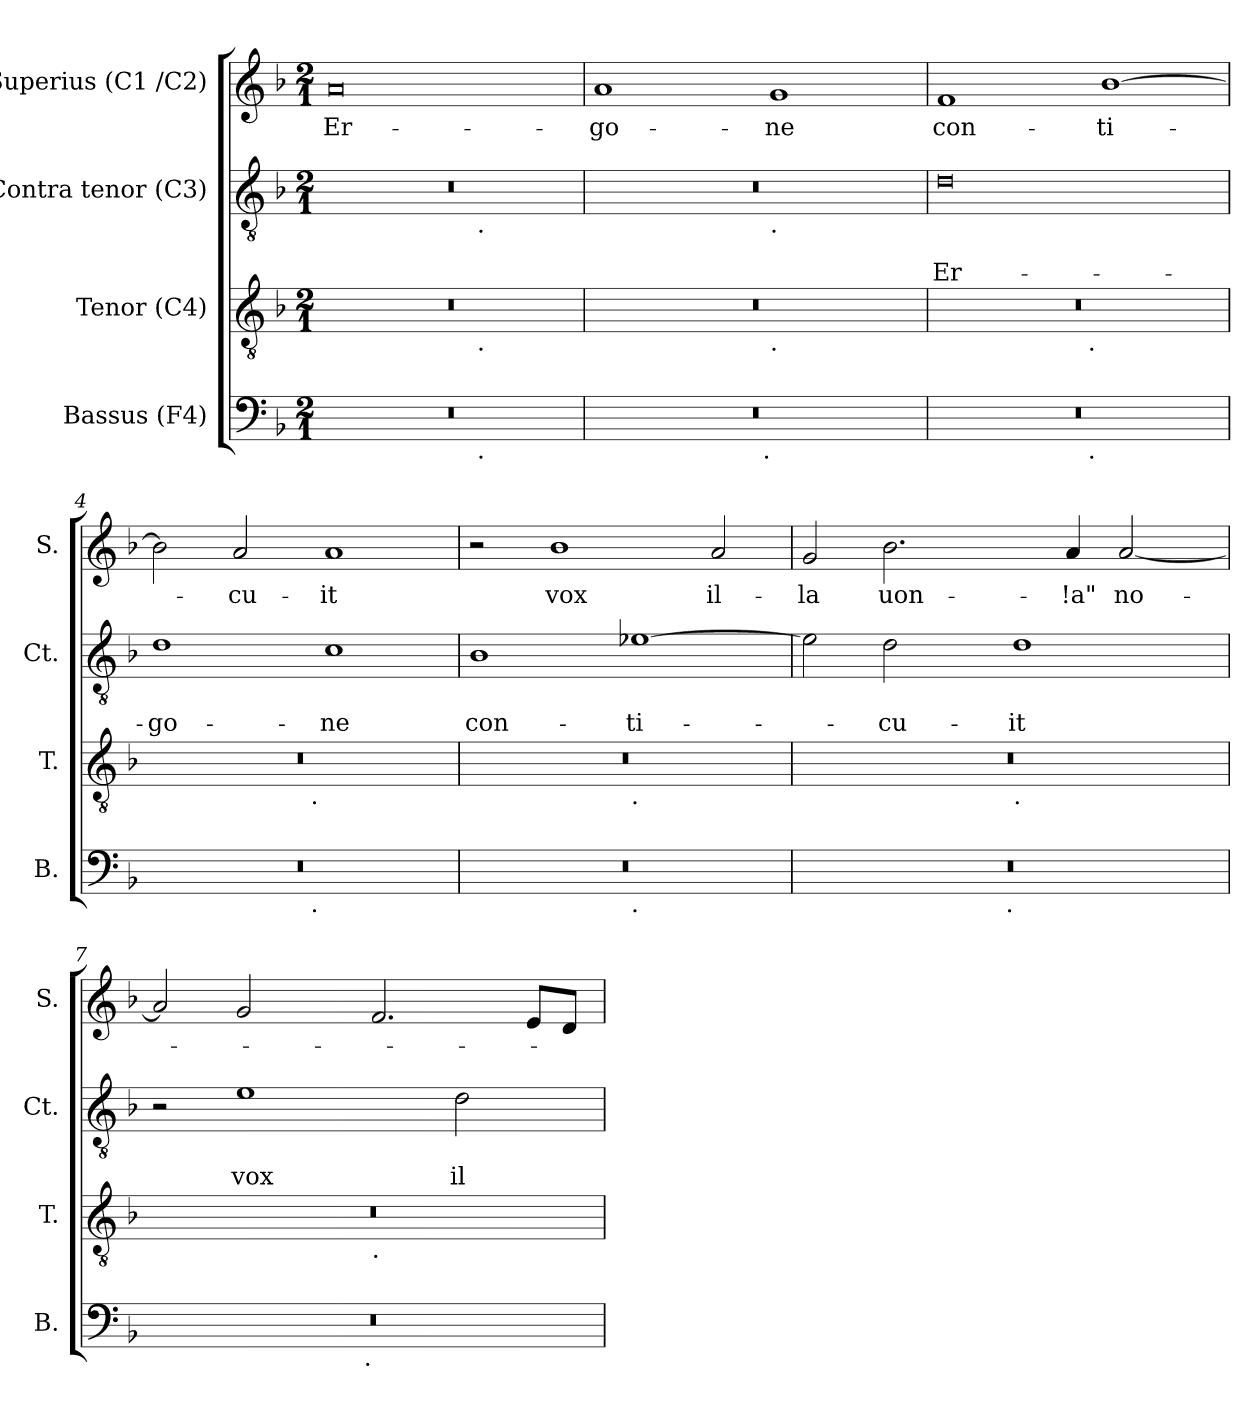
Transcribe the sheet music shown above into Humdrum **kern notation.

**kern	**kern	**kern	**text	**text	**kern	**text
*part4	*part3	*part2	*part2	*part2	*part1	*part1
*staff4	*staff3	*staff2	*staff2	*staff2	*staff1	*staff1
*I"Bassus (F4)	*I"Tenor (C4)	*I"Contra tenor (C3)	*	*	*I"Superius (C1 /C2)	*
*I'B.	*I'T.	*I'Ct.	*	*	*I'S.	*
*clefF4	*clefGv2	*clefGv2	*	*	*clefG2	*
*k[b-]	*k[b-]	*k[b-]	*	*	*k[b-]	*
*F:	*F:	*F:	*	*	*F:	*
*M2/1	*M2/1	*M2/1	*	*	*M2/1	*
=1	=1	=1	=1	=1	=1	=1
!	!	!	!	!	!	!LO:LY:b:rj
*^	*^	*^	*	*	*	*
0r	1ryy	0r	1ryy	0r	1ryy	.	.	0a	Er-
.	8ryy	.	8ryy	.	8ryy	.	.	.	.
!	!	!	!	!	!LO:TX:b:t=.	!	!	!	!
!	!	!	!LO:TX:b:t=.	!	!	!	!	!	!
!	!LO:TX:b:t=.	!	!	!	!	!	!	!	!
.	2..ryy	.	2..ryy	.	2..ryy	.	.	.	.
=2	=2	=2	=2	=2	=2	=2	=2	=2	=2
!	!	!	!	!	!	!	!	!	!LO:LY:b
0r	3%2ryy	0r	1ryy	0r	1ryy	.	.	1a	-go-
.	6ryy	.	.	.	.	.	.	.	.
.	12...ryy	.	.	.	.	.	.	.	.
!	!LO:TX:b:t=.	!	!	!	!	!	!	!	!
.	3%2ryy	.	.	.	.	.	.	.	.
!	!	!	!	!	!LO:TX:b:t=.	!	!	!	!
!	!	!	!LO:TX:b:t=.	!	!	!	!	!	!
!	!	!	!	!	!	!	!	!	!LO:LY:b
.	.	.	1ryy	.	1ryy	.	.	1g	-ne
.	3ryy	.	.	.	.	.	.	.	.
.	96ryy	.	.	.	.	.	.	.	.
=3	=3	=3	=3	=3	=3	=3	=3	=3	=3
!	!	!	!	!	!	!	!LO:LY:b:rj	!	!LO:LY:b
*	*	*	*	*v	*v	*	*	*	*
0r	2ryy	0r	2ryy	0d	.	Er-	1f	con-
.	4...ryy	.	4...ryy	.	.	.	.	.
!	!	!	!LO:TX:b:t=.	!	!	!	!	!
!	!LO:TX:b:t=.	!	!	!	!	!	!	!
.	1ryy	.	1ryy	.	.	.	.	.
!	!	!	!	!	!	!	!	!LO:LY:b
.	.	.	.	.	.	.	[>1b-	-ti-
.	32ryy	.	32ryy	.	.	.	.	.
=4	=4	=4	=4	=4	=4	=4	=4	=4
!	!	!	!	!	!	!LO:LY:b	!	!
0r	2ryy	0r	2ryy	1d	.	-go-	2b-\]	.
!	!	!	!	!	!	!	!	!LO:LY:b
.	4...ryy	.	4...ryy	.	.	.	2a/	-cu-
!	!	!	!LO:TX:b:t=.	!	!	!	!	!
!	!LO:TX:b:t=.	!	!	!	!	!	!	!
.	1ryy	.	1ryy	.	.	.	.	.
!	!	!	!	!	!	!LO:LY:b	!	!LO:LY:b
.	.	.	.	1c	.	-ne	1a	-it
.	32ryy	.	32ryy	.	.	.	.	.
!!LO:LB:g=z
=5	=5	=5	=5	=5	=5	=5	=5	=5
!	!	!	!	!	!	!LO:LY:b	!	!
0r	1ryy	0r	1ryy	1B-	.	con-	2r	.
!	!	!	!	!	!	!	!	!LO:LY:b
.	.	.	.	.	.	.	1b-	vox
!	!	!	!LO:TX:b:t=.	!	!	!	!	!
!	!LO:TX:b:t=.	!	!	!	!	!	!	!
!	!	!	!	!	!	!LO:LY:b	!	!
.	1ryy	.	1ryy	[>1e-	.	-ti-	.	.
!	!	!	!	!	!	!	!	!LO:LY:b
.	.	.	.	.	.	.	2a/	il-
=6	=6	=6	=6	=6	=6	=6	=6	=6
!	!	!	!	!	!	!	!	!LO:LY:b
0r	3%2ryy	0r	1ryy	2e-\]	.	.	2g/	-la
!	!	!	!	!	!	!LO:LY:b	!	!LO:LY:b
.	.	.	.	2d\	.	-cu-	2.b-\	uon-
.	6ryy	.	.	.	.	.	.	.
.	12...ryy	.	.	.	.	.	.	.
!	!LO:TX:b:t=.	!	!	!	!	!	!	!
.	3%2ryy	.	.	.	.	.	.	.
!	!	!	!LO:TX:b:t=.	!	!	!	!	!
!	!	!	!	!	!	!LO:LY:b	!	!
.	.	.	1ryy	1d	.	-it	.	.
!	!	!	!	!	!	!	!	!LO:LY:b
.	.	.	.	.	.	.	4a/	-!a"
!	!	!	!	!	!	!	!	!LO:LY:b
.	.	.	.	.	.	.	[<2a/	no-
.	3ryy	.	.	.	.	.	.	.
.	96ryy	.	.	.	.	.	.	.
=7	=7	=7	=7	=7	=7	=7	=7	=7
0r	3%2ryy	0r	1ryy	2r	.	.	2a/]	.
!	!	!	!	!	!	!LO:LY:b	!	!
.	.	.	.	1e	.	vox	2g/	.
.	6ryy	.	.	.	.	.	.	.
.	12...ryy	.	.	.	.	.	.	.
!	!LO:TX:b:t=.	!	!	!	!	!	!	!
.	3%2ryy	.	.	.	.	.	.	.
!	!	!	!LO:TX:b:t=.	!	!	!	!	!
.	.	.	1ryy	.	.	.	2.f/	.
!	!	!	!	!	!	!LO:LY:b	!	!
.	.	.	.	2d\	.	il-	.	.
.	3ryy	.	.	.	.	.	.	.
.	.	.	.	.	.	.	8e/L	.
.	.	.	.	.	.	.	8d/J	.
.	96ryy	.	.	.	.	.	.	.
*v	*v	*	*	*	*	*	*	*
*	*v	*v	*	*	*	*	*
=	=	=	=	=	=	=
*-	*-	*-	*-	*-	*-	*-
